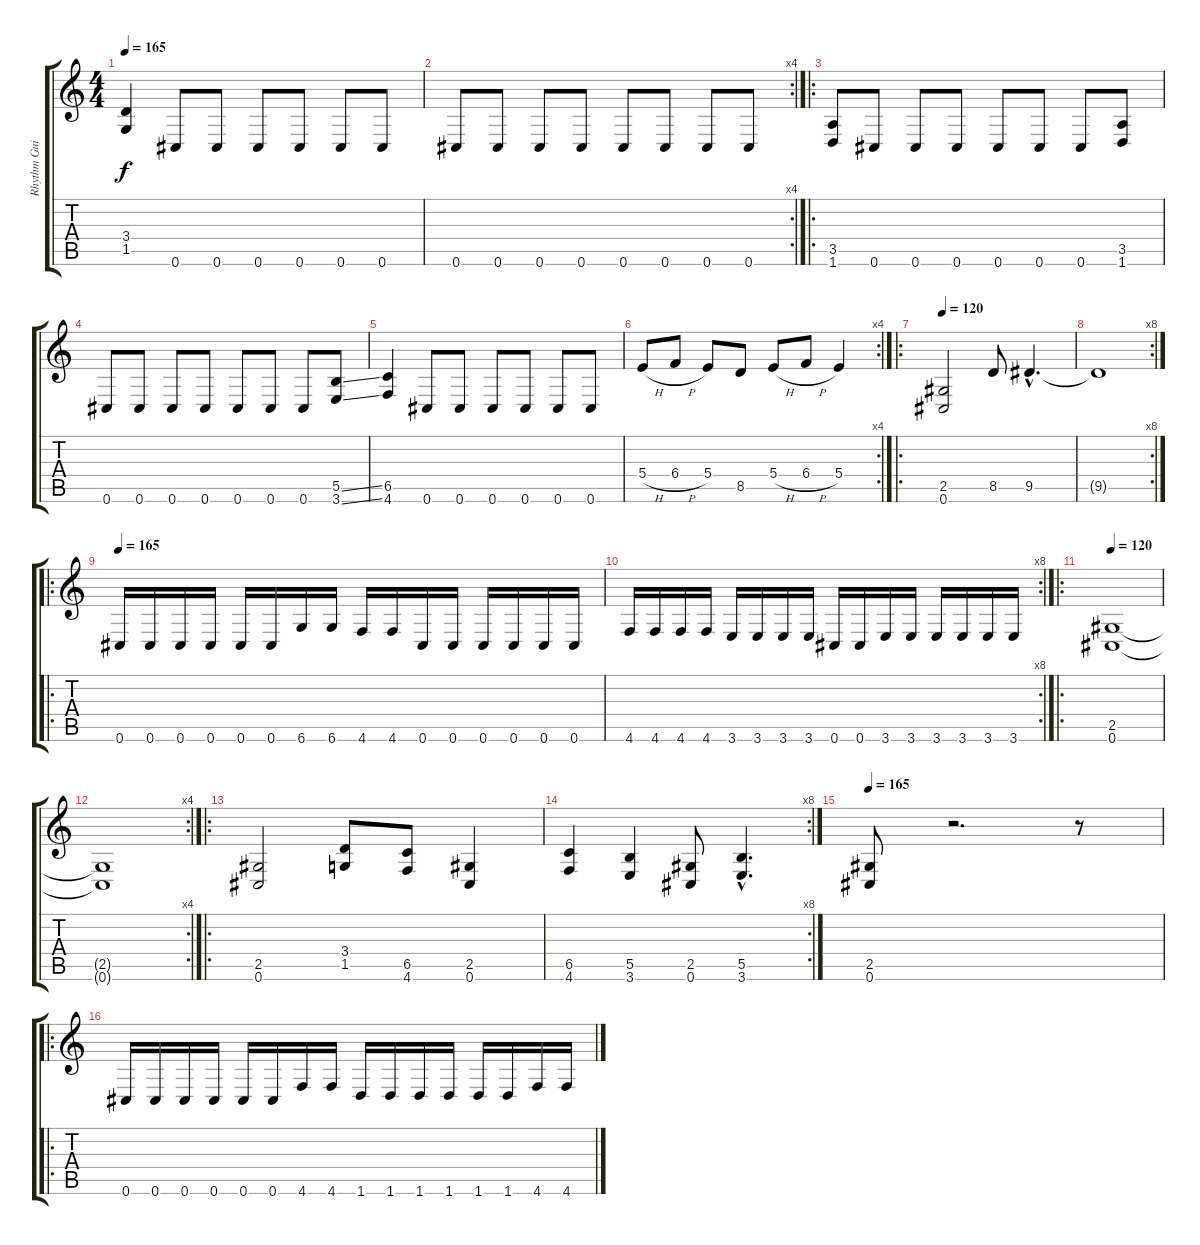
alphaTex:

\track ("Rhythm Guitar" "Rhythm Gui") {instrument distortionguitar}
\staff {score tabs}
\tuning (Db4 Ab3 E3 B2 Gb2 Db2) {hide}
\ts (4 4)
\tempo 165
\clef g2
\ks c
(3.4 1.5).4{dy f instrument distortionguitar} 0.6.8 0.6.8 0.6.8 0.6.8 0.6.8 0.6.8 |
\rc 4
0.6.8 0.6.8 0.6.8 0.6.8 0.6.8 0.6.8 0.6.8 0.6.8 |
\ro
(3.5 1.6).8 0.6.8 0.6.8 0.6.8 0.6.8 0.6.8 0.6.8 (3.5 1.6).8 |
0.6.8 0.6.8 0.6.8 0.6.8 0.6.8 0.6.8 0.6.8 (5.5{ss} 3.6{ss}).8 |
(6.5 4.6).4 0.6.8 0.6.8 0.6.8 0.6.8 0.6.8 0.6.8 |
\rc 4
5.4{h}.8 6.4{h}.8 5.4.8 8.5.8 5.4{h}.8 6.4{h}.8 5.4.4 |
\ro
\tempo 120
(2.5 0.6).2 8.5.8 9.5{hac}.4{d} |
\rc 8
9.5{t}.1 |
\ro
\tempo 165
0.6.16 0.6.16 0.6.16 0.6.16 0.6.16 0.6.16 6.6.16 6.6.16 4.6.16 4.6.16 0.6.16 0.6.16 0.6.16 0.6.16 0.6.16 0.6.16 |
\rc 8
4.6.16 4.6.16 4.6.16 4.6.16 3.6.16 3.6.16 3.6.16 3.6.16 0.6.16 0.6.16 3.6.16 3.6.16 3.6.16 3.6.16 3.6.16 3.6.16 |
\ro
\tempo 120
(2.5 0.6).1 |
\rc 4
(2.5{t} 0.6{t}).1 |
\ro
(2.5 0.6).2 (3.4 1.5).8 (6.5 4.6).8 (2.5 0.6).4 |
\rc 8
(6.5 4.6).4 (5.5 3.6).4 (2.5 0.6).8 (5.5{hac} 3.6{hac}).4{d} |
\tempo 165
(2.5 0.6).8 r.2{d} r.8 |
\ro
0.6.16 0.6.16 0.6.16 0.6.16 0.6.16 0.6.16 4.6.16 4.6.16 1.6.16 1.6.16 1.6.16 1.6.16 1.6.16 1.6.16 4.6.16 4.6.16
